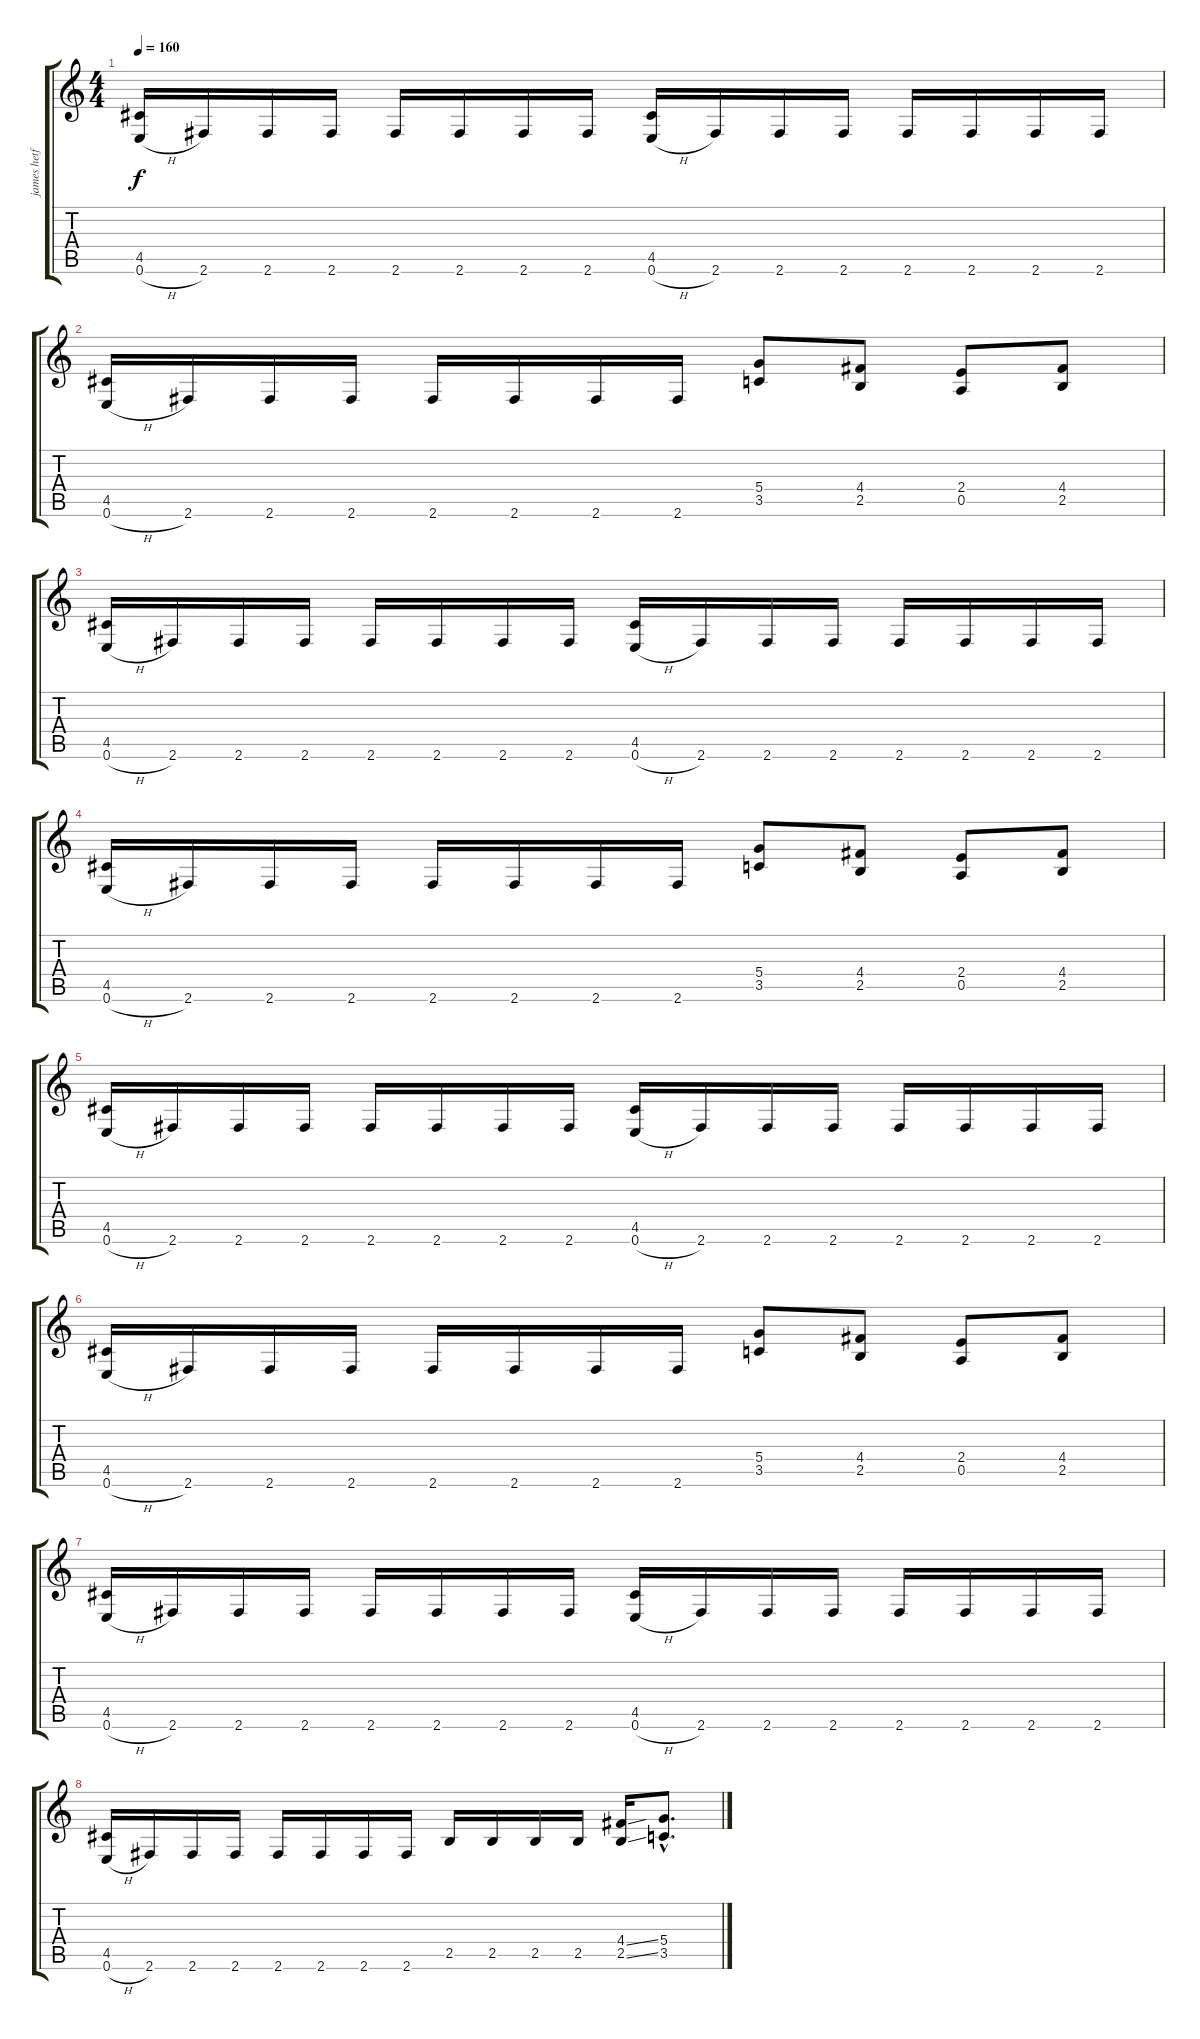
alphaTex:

\track ("james hetfield" "james hetf") {instrument overdrivenguitar}
\staff {score tabs}
\tuning (E4 B3 G3 D3 A2 E2) {hide}
\ts (4 4)
\tempo 160
\clef g2
\ks c
(4.5 0.6{h}).16{dy f} 2.6.16 2.6.16 2.6.16 2.6.16 2.6.16 2.6.16 2.6.16 (4.5 0.6{h}).16 2.6.16 2.6.16 2.6.16 2.6.16 2.6.16 2.6.16 2.6.16 |
(4.5 0.6{h}).16 2.6.16 2.6.16 2.6.16 2.6.16 2.6.16 2.6.16 2.6.16 (5.4 3.5).8 (4.4 2.5).8 (2.4 0.5).8 (4.4 2.5).8 |
(4.5 0.6{h}).16 2.6.16 2.6.16 2.6.16 2.6.16 2.6.16 2.6.16 2.6.16 (4.5 0.6{h}).16 2.6.16 2.6.16 2.6.16 2.6.16 2.6.16 2.6.16 2.6.16 |
(4.5 0.6{h}).16 2.6.16 2.6.16 2.6.16 2.6.16 2.6.16 2.6.16 2.6.16 (5.4 3.5).8 (4.4 2.5).8 (2.4 0.5).8 (4.4 2.5).8 |
(4.5 0.6{h}).16 2.6.16 2.6.16 2.6.16 2.6.16 2.6.16 2.6.16 2.6.16 (4.5 0.6{h}).16 2.6.16 2.6.16 2.6.16 2.6.16 2.6.16 2.6.16 2.6.16 |
(4.5 0.6{h}).16 2.6.16 2.6.16 2.6.16 2.6.16 2.6.16 2.6.16 2.6.16 (5.4 3.5).8 (4.4 2.5).8 (2.4 0.5).8 (4.4 2.5).8 |
(4.5 0.6{h}).16 2.6.16 2.6.16 2.6.16 2.6.16 2.6.16 2.6.16 2.6.16 (4.5 0.6{h}).16 2.6.16 2.6.16 2.6.16 2.6.16 2.6.16 2.6.16 2.6.16 |
(4.5 0.6{h}).16 2.6.16 2.6.16 2.6.16 2.6.16 2.6.16 2.6.16 2.6.16 2.5.16 2.5.16 2.5.16 2.5.16 (4.4{ss} 2.5{ss}).16 (5.4{hac} 3.5{hac}).8{d}
